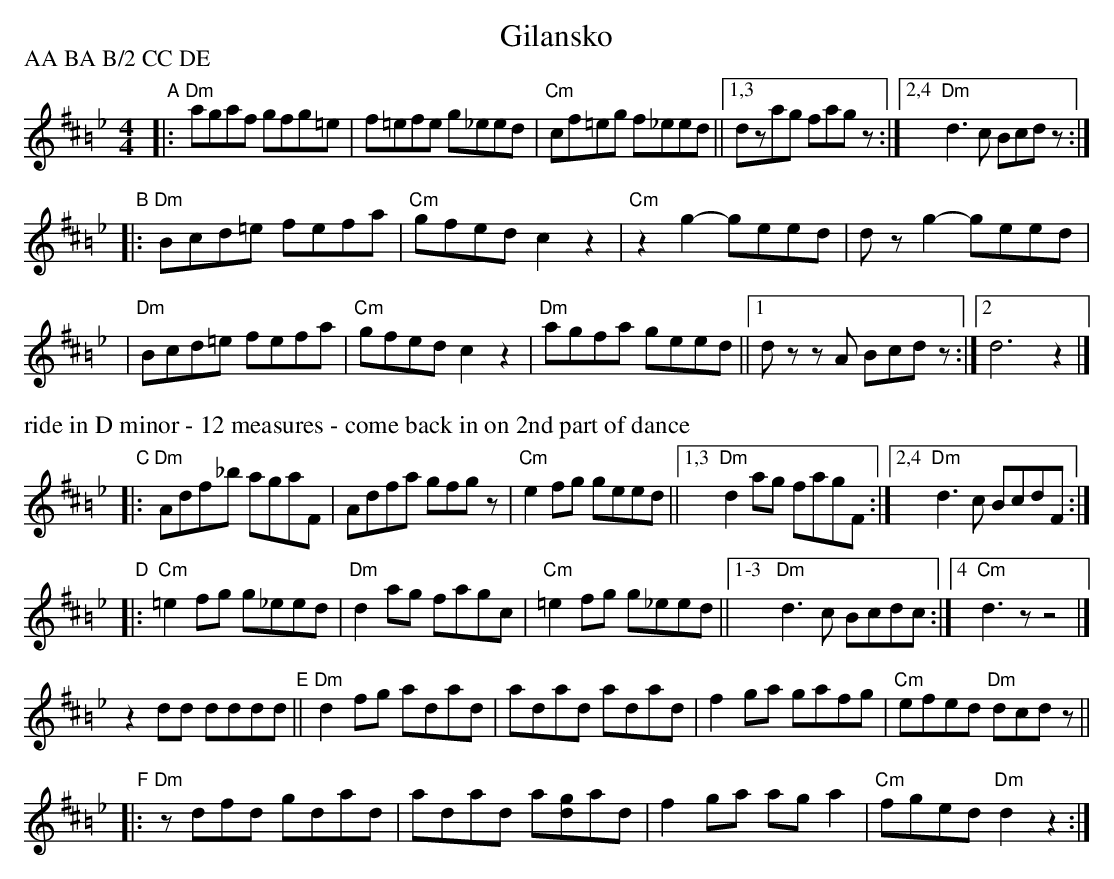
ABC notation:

X:1
T: Gilansko
M: 4/4
L: 1/8
P: AA BA B/2 CC DE
K: D=B_e
"A"\
|: "Dm"agaf gfg=e | f=efe g_eed | "Cm"cf=eg f_eed ||1,3 dzag fagz :|2,4 "Dm"d3c Bcdz :|
"B"\
|: "Dm"Bcd=e fefa | "Cm"gfed  c2z2 \
|  "Cm"z2g2- geed |     dzg2- geed |
|  "Dm"Bcd=e fefa | "Cm"gfed  c2z2 \
|  "Dm"agfa  geed ||1   dz zA Bcdz :|2 d6 z2 |]
%%text ride in D minor - 12 measures - come back in on 2nd part of dance
"C"\
|: "Dm"Adf_b agaF | Adfa gfgz | "Cm"e2fg geed ||1,3 "Dm"d2ag fagF :|2,4 "Dm"d3c BcdF :|
"D"\
|: "Cm"=e2fg g_eed | "Dm"d2ag fagc | "Cm"=e2fg g_eed ||1-3 "Dm"d3c Bcdc :|4 "Cm"d3 z z4 |]
z2dd dddd \
"E"\
|| "Dm"d2fg adad | adad adad | f2ga gafg | "Cm"efed "Dm"dcdz ||
"F"\
|: "Dm"zdfd gdad | adad a[gd]ad | f2ga aga2 | "Cm"fged "Dm"d2z2 :|
